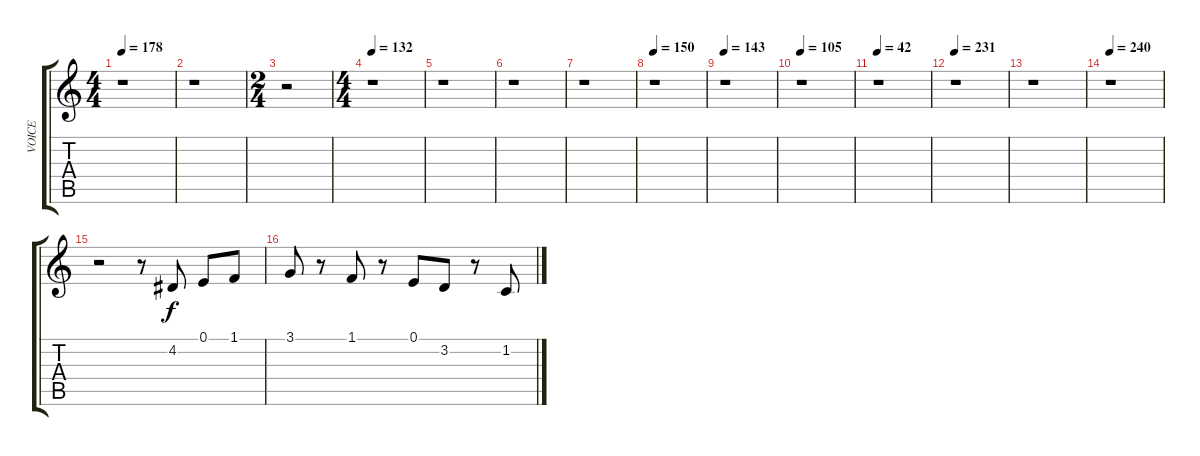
\track ("VOICE" "VOICE") {instrument flute}
\staff {score tabs}
\tuning (E4 B3 G3 D3 A2 E2) {hide}
\ts (4 4)
\tempo 178
\clef g2
\ks c
r.1{dy f} |
r.1 |
\ts (2 4)
r.2 |
\ts (4 4)
\tempo 132
r.1 |
r.1 |
r.1 |
r.1 |
\tempo 150
r.1 |
\tempo 143
r.1 |
\tempo 105
r.1 |
\tempo 42
r.1 |
\tempo 231
r.1 |
r.1 |
\tempo 240
r.1 |
r.2 r.8 4.2.8 0.1.8 1.1.8 |
3.1.8 r.8 1.1.8 r.8 0.1.8 3.2.8 r.8 1.2.8
